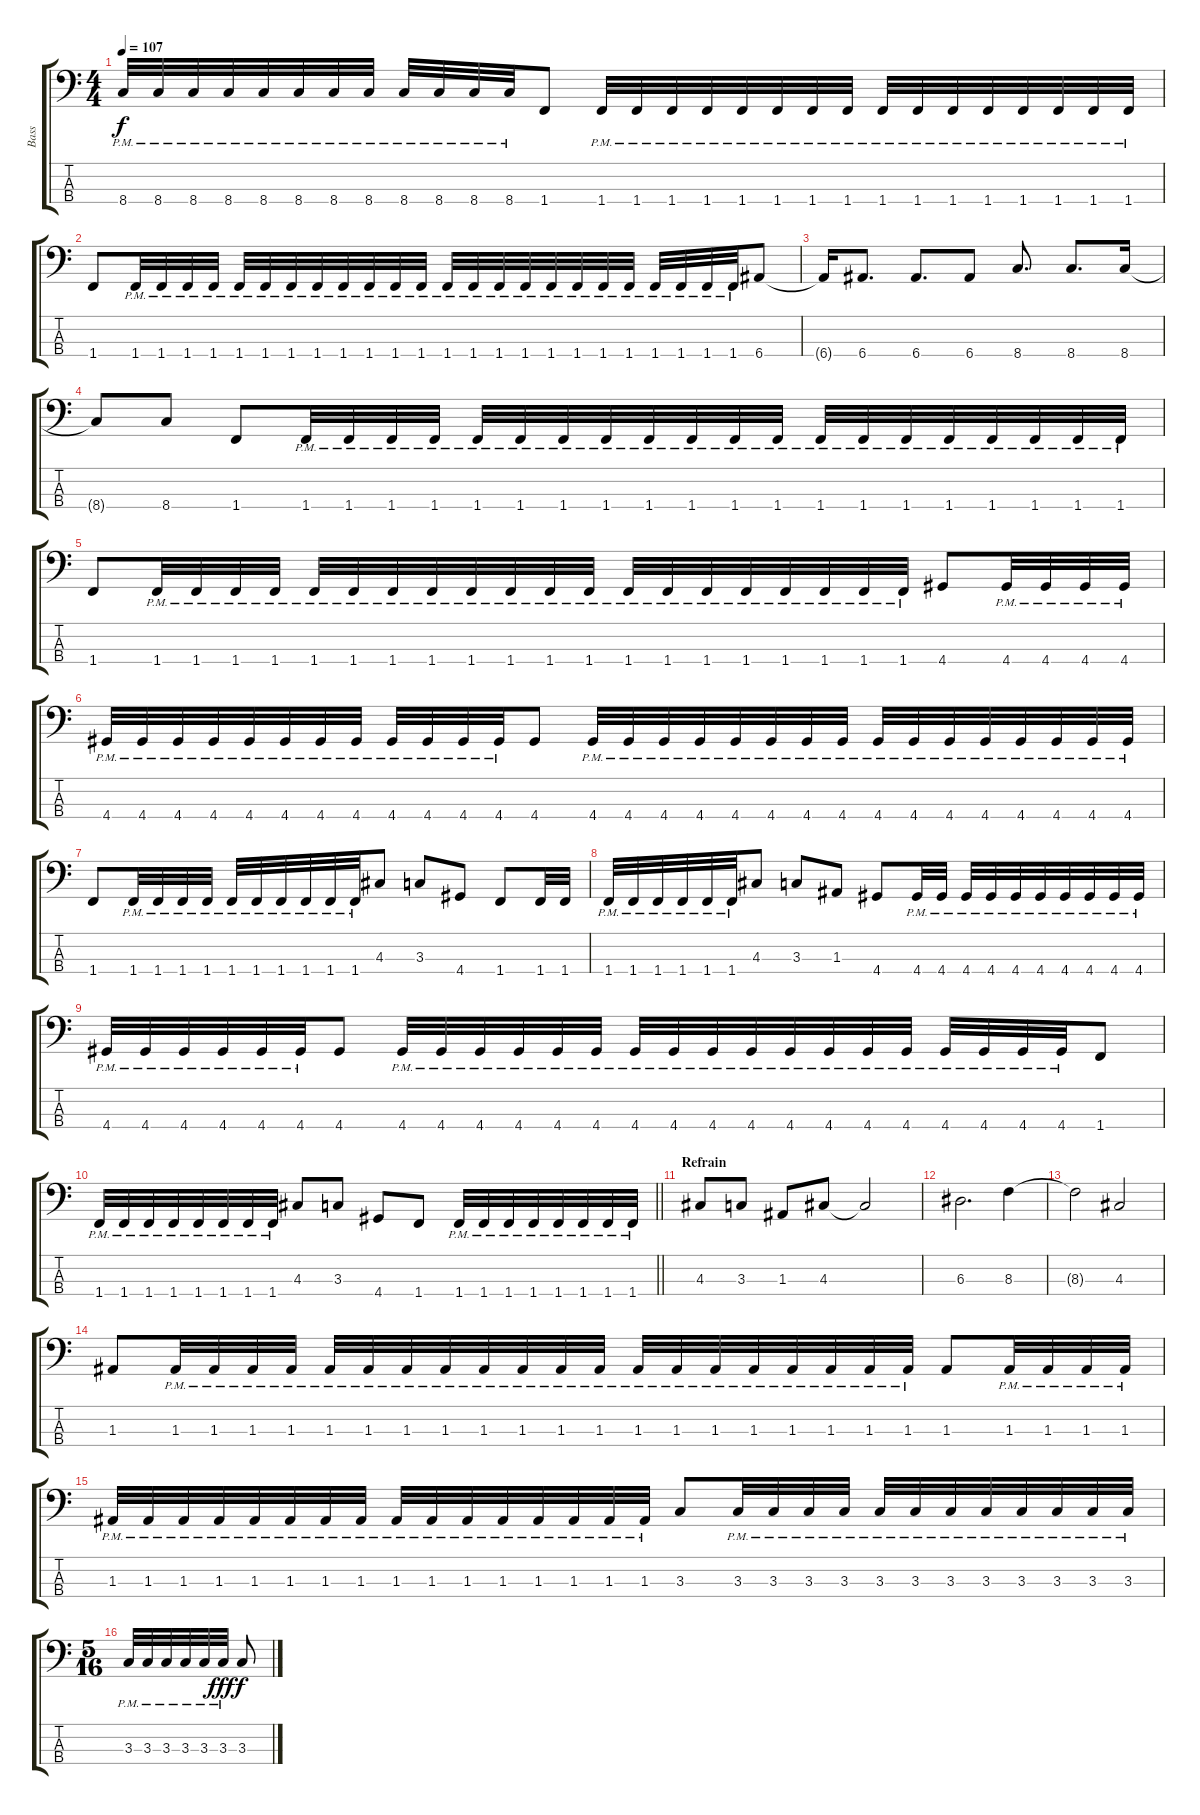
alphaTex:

\track ("Bass" "Bass") {instrument electricbasspick}
\staff {score tabs}
\tuning (G2 D2 A1 E1) {hide}
\ts (4 4)
\tempo 107
\clef f4
\ks c
8.4{pm}.32{dy f} 8.4{pm}.32 8.4{pm}.32 8.4{pm}.32 8.4{pm}.32 8.4{pm}.32 8.4{pm}.32 8.4{pm}.32 8.4{pm}.32 8.4{pm}.32 8.4{pm}.32 8.4{pm}.32 1.4.8 1.4{pm}.32 1.4{pm}.32 1.4{pm}.32 1.4{pm}.32 1.4{pm}.32 1.4{pm}.32 1.4{pm}.32 1.4{pm}.32 1.4{pm}.32 1.4{pm}.32 1.4{pm}.32 1.4{pm}.32 1.4{pm}.32 1.4{pm}.32 1.4{pm}.32 1.4{pm}.32 |
1.4.8 1.4{pm}.32 1.4{pm}.32 1.4{pm}.32 1.4{pm}.32 1.4{pm}.32 1.4{pm}.32 1.4{pm}.32 1.4{pm}.32 1.4{pm}.32 1.4{pm}.32 1.4{pm}.32 1.4{pm}.32 1.4{pm}.32 1.4{pm}.32 1.4{pm}.32 1.4{pm}.32 1.4{pm}.32 1.4{pm}.32 1.4{pm}.32 1.4{pm}.32 1.4{pm}.32 1.4{pm}.32 1.4{pm}.32 1.4{pm}.32 6.4.8 |
6.4{t}.16 6.4.8{d} 6.4.8{d} 6.4.8 8.4.8{d} 8.4.8{d} 8.4.16 |
8.4{t}.8 8.4.8 1.4.8 1.4{pm}.32 1.4{pm}.32 1.4{pm}.32 1.4{pm}.32 1.4{pm}.32 1.4{pm}.32 1.4{pm}.32 1.4{pm}.32 1.4{pm}.32 1.4{pm}.32 1.4{pm}.32 1.4{pm}.32 1.4{pm}.32 1.4{pm}.32 1.4{pm}.32 1.4{pm}.32 1.4{pm}.32 1.4{pm}.32 1.4{pm}.32 1.4{pm}.32 |
1.4.8 1.4{pm}.32 1.4{pm}.32 1.4{pm}.32 1.4{pm}.32 1.4{pm}.32 1.4{pm}.32 1.4{pm}.32 1.4{pm}.32 1.4{pm}.32 1.4{pm}.32 1.4{pm}.32 1.4{pm}.32 1.4{pm}.32 1.4{pm}.32 1.4{pm}.32 1.4{pm}.32 1.4{pm}.32 1.4{pm}.32 1.4{pm}.32 1.4{pm}.32 4.4.8 4.4{pm}.32 4.4{pm}.32 4.4{pm}.32 4.4{pm}.32 |
4.4{pm}.32 4.4{pm}.32 4.4{pm}.32 4.4{pm}.32 4.4{pm}.32 4.4{pm}.32 4.4{pm}.32 4.4{pm}.32 4.4{pm}.32 4.4{pm}.32 4.4{pm}.32 4.4{pm}.32 4.4.8 4.4{pm}.32 4.4{pm}.32 4.4{pm}.32 4.4{pm}.32 4.4{pm}.32 4.4{pm}.32 4.4{pm}.32 4.4{pm}.32 4.4{pm}.32 4.4{pm}.32 4.4{pm}.32 4.4{pm}.32 4.4{pm}.32 4.4{pm}.32 4.4{pm}.32 4.4{pm}.32 |
1.4.8 1.4{pm}.32 1.4{pm}.32 1.4{pm}.32 1.4{pm}.32 1.4{pm}.32 1.4{pm}.32 1.4{pm}.32 1.4{pm}.32 1.4{pm}.32 1.4{pm}.32 4.3.8 3.3.8 4.4.8 1.4.8 1.4.32 1.4.32 |
1.4{pm}.32 1.4{pm}.32 1.4{pm}.32 1.4{pm}.32 1.4{pm}.32 1.4{pm}.32 4.3.8 3.3.8 1.3.8 4.4.8 4.4{pm}.32 4.4{pm}.32 4.4{pm}.32 4.4{pm}.32 4.4{pm}.32 4.4{pm}.32 4.4{pm}.32 4.4{pm}.32 4.4{pm}.32 4.4{pm}.32 |
4.4{pm}.32 4.4{pm}.32 4.4{pm}.32 4.4{pm}.32 4.4{pm}.32 4.4{pm}.32 4.4.8 4.4{pm}.32 4.4{pm}.32 4.4{pm}.32 4.4{pm}.32 4.4{pm}.32 4.4{pm}.32 4.4{pm}.32 4.4{pm}.32 4.4{pm}.32 4.4{pm}.32 4.4{pm}.32 4.4{pm}.32 4.4{pm}.32 4.4{pm}.32 4.4{pm}.32 4.4{pm}.32 4.4{pm}.32 4.4{pm}.32 1.4.8 |
\barLineRight lightlight
1.4{pm}.32 1.4{pm}.32 1.4{pm}.32 1.4{pm}.32 1.4{pm}.32 1.4{pm}.32 1.4{pm}.32 1.4{pm}.32 4.3.8 3.3.8 4.4.8 1.4.8 1.4{pm}.32 1.4{pm}.32 1.4{pm}.32 1.4{pm}.32 1.4{pm}.32 1.4{pm}.32 1.4{pm}.32 1.4{pm}.32 |
\section ("" "Refrain")
4.3.8 3.3.8 1.3.8 4.3.8 4.3{t}.2 |
6.3.2{d} 8.3.4 |
8.3{t}.2 4.3.2 |
1.3.8 1.3{pm}.32 1.3{pm}.32 1.3{pm}.32 1.3{pm}.32 1.3{pm}.32 1.3{pm}.32 1.3{pm}.32 1.3{pm}.32 1.3{pm}.32 1.3{pm}.32 1.3{pm}.32 1.3{pm}.32 1.3{pm}.32 1.3{pm}.32 1.3{pm}.32 1.3{pm}.32 1.3{pm}.32 1.3{pm}.32 1.3{pm}.32 1.3{pm}.32 1.3.8 1.3{pm}.32 1.3{pm}.32 1.3{pm}.32 1.3{pm}.32 |
1.3{pm}.32 1.3{pm}.32 1.3{pm}.32 1.3{pm}.32 1.3{pm}.32 1.3{pm}.32 1.3{pm}.32 1.3{pm}.32 1.3{pm}.32 1.3{pm}.32 1.3{pm}.32 1.3{pm}.32 1.3{pm}.32 1.3{pm}.32 1.3{pm}.32 1.3{pm}.32 3.3.8 3.3{pm}.32 3.3{pm}.32 3.3{pm}.32 3.3{pm}.32 3.3{pm}.32 3.3{pm}.32 3.3{pm}.32 3.3{pm}.32 3.3{pm}.32 3.3{pm}.32 3.3{pm}.32 3.3{pm}.32 |
\ts (5 16)
3.3{pm}.32 3.3{pm}.32 3.3{pm}.32 3.3{pm}.32 3.3{pm}.32 3.3{pm}.32{dy fff} 3.3.8{dy f}
